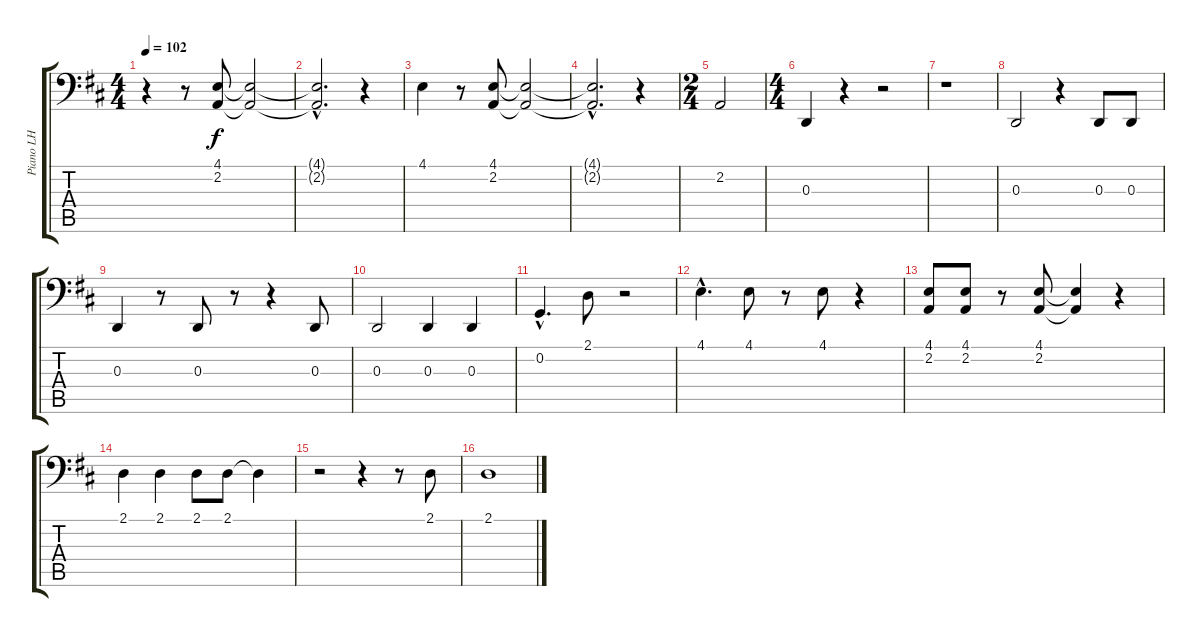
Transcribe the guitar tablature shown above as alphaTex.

\track ("Piano LH" "Piano LH") {instrument brightacousticpiano}
\staff {score tabs}
\tuning (C3 G2 D2 A1 E1 B0) {hide}
\ts (4 4)
\tempo 102
\clef f4
\ks d
r.4{dy f} r.8 (4.1 2.2).8 (4.1{t} 2.2{t}).2 |
(4.1{hac t} 2.2{hac t}).2{d} r.4 |
4.1.4 r.8 (4.1 2.2).8 (4.1{t} 2.2{t}).2 |
(4.1{hac t} 2.2{hac t}).2{d} r.4 |
\ts (2 4)
2.2.2 |
\ts (4 4)
0.3.4 r.4 r.2 |
r.1 |
0.3.2 r.4 0.3.8 0.3.8 |
0.3.4 r.8 0.3.8 r.8 r.4 0.3.8 |
0.3.2 0.3.4 0.3.4 |
0.2{hac}.4{d} 2.1.8 r.2 |
4.1{hac}.4{d} 4.1.8 r.8 4.1.8 r.4 |
(4.1 2.2).8 (4.1 2.2).8 r.8 (4.1 2.2).8 (4.1{t} 2.2{t}).4 r.4 |
2.1.4 2.1.4 2.1.8 2.1.8 2.1{t}.4 |
r.2 r.4 r.8 2.1.8 |
2.1.1
